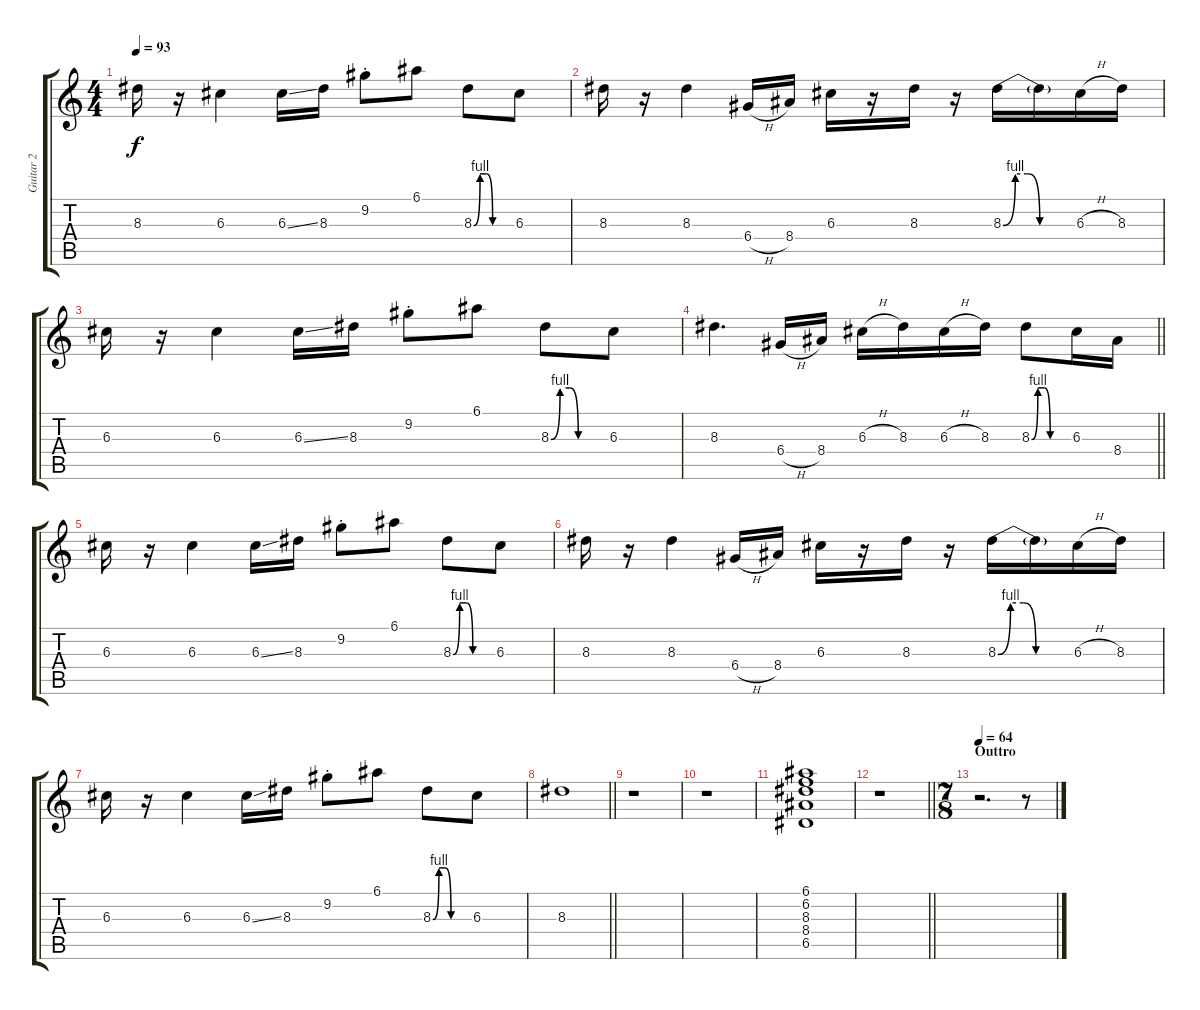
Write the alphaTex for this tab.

\track ("Guitar 2" "Guitar 2") {instrument electricguitarclean}
\staff {score tabs}
\tuning (E4 B3 G3 D3 A2 E2) {hide}
\ts (4 4)
\tempo 93
\clef g2
\ks c
8.3.16{dy f} r.16 6.3.4 6.3{ss}.16 8.3.16 9.2{st}.8 6.1.8 8.3{be (custom 0 0 10 4 20 4 30 0 60 0)}.8 6.3.8 |
8.3.16 r.16 8.3.4 6.4{h}.16 8.4.16 6.3.16 r.16 8.3.16 r.16 8.3{be (custom 0 0 10 4 20 4 30 0 60 0)}.16 8.3{t}.16 6.3{h}.16 8.3.16 |
6.3.16 r.16 6.3.4 6.3{ss}.16 8.3.16 9.2{st}.8 6.1.8 8.3{be (custom 0 0 10 4 20 4 30 0 60 0)}.8 6.3.8 |
\barLineRight lightlight
8.3.4{d} 6.4{h}.16 8.4.16 6.3{h}.16 8.3.16 6.3{h}.16 8.3.16 8.3{be (custom 0 0 10 4 20 4 30 0 60 0)}.8 6.3.16 8.4.16 |
6.3.16 r.16 6.3.4 6.3{ss}.16 8.3.16 9.2{st}.8 6.1.8 8.3{be (custom 0 0 10 4 20 4 30 0 60 0)}.8 6.3.8 |
8.3.16 r.16 8.3.4 6.4{h}.16 8.4.16 6.3.16 r.16 8.3.16 r.16 8.3{be (custom 0 0 10 4 20 4 30 0 60 0)}.16 8.3{t}.16 6.3{h}.16 8.3.16 |
6.3.16 r.16 6.3.4 6.3{ss}.16 8.3.16 9.2{st}.8 6.1.8 8.3{be (custom 0 0 10 4 20 4 30 0 60 0)}.8 6.3.8 |
\barLineRight lightlight
8.3.1 |
r.1 |
r.1 |
(6.1 6.2 8.3 8.4 6.5).1 |
\barLineRight lightlight
r.1 |
\ts (7 8)
\section ("" "Outtro")
\tempo 64
r.2{d} r.8
